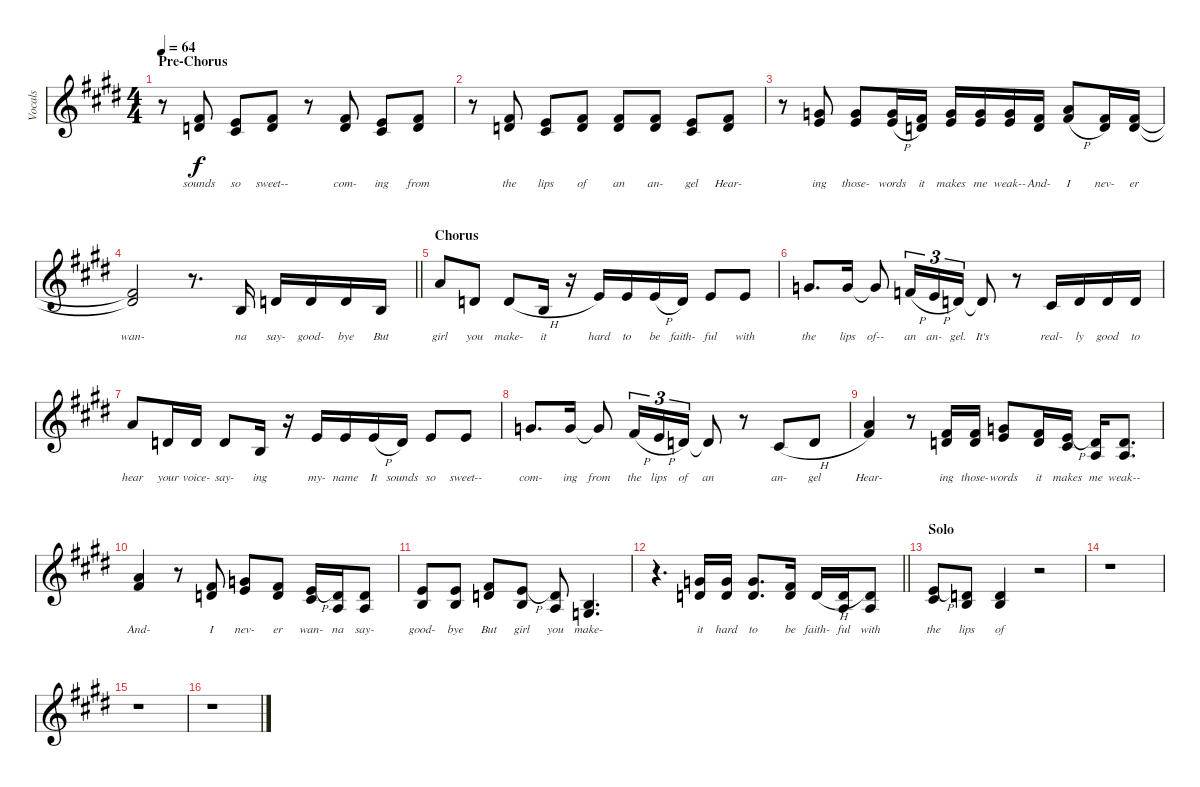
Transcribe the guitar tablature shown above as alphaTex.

\track ("Vocals" "Vocals") {instrument synthvoice}
\staff {score}
\tuning (D4 A3 F3 C3 G2 D2) {hide}
\ts (4 4)
\section ("" "Pre-Chorus")
\tempo 64
\clef g2
\ks e
r.8{dy f} (0.1 9.2).8{lyrics (0 "sounds") lyrics (1 "") lyrics (2 "") lyrics (3 "") lyrics (4 "")} (2.1 4.2).8{lyrics (0 "so") lyrics (1 "") lyrics (2 "") lyrics (3 "") lyrics (4 "")} (0.1 9.2).8{lyrics (0 "sweet--") lyrics (1 "") lyrics (2 "") lyrics (3 "") lyrics (4 "")} r.8 (0.1 9.2).8{lyrics (0 "com-") lyrics (1 "") lyrics (2 "") lyrics (3 "") lyrics (4 "")} (2.1 4.2).8{lyrics (0 "ing") lyrics (1 "") lyrics (2 "") lyrics (3 "") lyrics (4 "")} (0.1 9.2).8{lyrics (0 "from") lyrics (1 "") lyrics (2 "") lyrics (3 "") lyrics (4 "")} |
r.8 (0.1 9.2).8{lyrics (0 "the") lyrics (1 "") lyrics (2 "") lyrics (3 "") lyrics (4 "")} (2.1 4.2).8{lyrics (0 "lips") lyrics (1 "") lyrics (2 "") lyrics (3 "") lyrics (4 "")} (0.1 9.2).8{lyrics (0 "of") lyrics (1 "") lyrics (2 "") lyrics (3 "") lyrics (4 "")} (0.1 9.2).8{lyrics (0 "an") lyrics (1 "") lyrics (2 "") lyrics (3 "") lyrics (4 "")} (0.1 9.2).8{lyrics (0 "an-") lyrics (1 "") lyrics (2 "") lyrics (3 "") lyrics (4 "")} (2.1 4.2).8{lyrics (0 "gel") lyrics (1 "") lyrics (2 "") lyrics (3 "") lyrics (4 "")} (0.1 9.2).8{lyrics (0 "Hear-") lyrics (1 "") lyrics (2 "") lyrics (3 "") lyrics (4 "")} |
r.8 (2.1 10.2).8{lyrics (0 "ing") lyrics (1 "") lyrics (2 "") lyrics (3 "") lyrics (4 "")} (2.1 10.2).8{lyrics (0 "those-") lyrics (1 "") lyrics (2 "") lyrics (3 "") lyrics (4 "")} (2.1{h} 10.2).16{lyrics (0 "words") lyrics (1 "") lyrics (2 "") lyrics (3 "") lyrics (4 "")} (0.1 9.2).16{lyrics (0 "it") lyrics (1 "") lyrics (2 "") lyrics (3 "") lyrics (4 "")} (2.1 10.2).16{lyrics (0 "makes") lyrics (1 "") lyrics (2 "") lyrics (3 "") lyrics (4 "")} (2.1 10.2).16{lyrics (0 "me") lyrics (1 "") lyrics (2 "") lyrics (3 "") lyrics (4 "")} (2.1 10.2).16{lyrics (0 "weak--") lyrics (1 "") lyrics (2 "") lyrics (3 "") lyrics (4 "")} (0.1 9.2).16{lyrics (0 "And-") lyrics (1 "") lyrics (2 "") lyrics (3 "") lyrics (4 "")} (4.1{h} 12.2).8{lyrics (0 "I") lyrics (1 "") lyrics (2 "") lyrics (3 "") lyrics (4 "")} (0.1 9.2).16{lyrics (0 "nev-") lyrics (1 "") lyrics (2 "") lyrics (3 "") lyrics (4 "")} (0.1 9.2).16{lyrics (0 "er") lyrics (1 "") lyrics (2 "") lyrics (3 "") lyrics (4 "")} |
\barLineRight lightlight
(0.1{t} 9.2{t}).2{lyrics (0 "wan-") lyrics (1 "") lyrics (2 "") lyrics (3 "") lyrics (4 "")} r.8{d} 2.2.16{lyrics (0 "na") lyrics (1 "") lyrics (2 "") lyrics (3 "") lyrics (4 "")} 0.1.16{lyrics (0 "say-") lyrics (1 "") lyrics (2 "") lyrics (3 "") lyrics (4 "")} 0.1.16{lyrics (0 "good-") lyrics (1 "") lyrics (2 "") lyrics (3 "") lyrics (4 "")} 0.1.16{lyrics (0 "bye") lyrics (1 "") lyrics (2 "") lyrics (3 "") lyrics (4 "")} 2.2.16{lyrics (0 "But") lyrics (1 "") lyrics (2 "") lyrics (3 "") lyrics (4 "")} |
\section ("" "Chorus")
7.1.8{lyrics (0 "girl") lyrics (1 "") lyrics (2 "") lyrics (3 "") lyrics (4 "")} 0.1.8{lyrics (0 "you") lyrics (1 "") lyrics (2 "") lyrics (3 "") lyrics (4 "")} 0.1{h}.8{lyrics (0 "make-") lyrics (1 "") lyrics (2 "") lyrics (3 "") lyrics (4 "")} 2.2.16{lyrics (0 "it") lyrics (1 "") lyrics (2 "") lyrics (3 "") lyrics (4 "")} r.16 2.1.16{lyrics (0 "hard") lyrics (1 "") lyrics (2 "") lyrics (3 "") lyrics (4 "")} 2.1.16{lyrics (0 "to") lyrics (1 "") lyrics (2 "") lyrics (3 "") lyrics (4 "")} 2.1{h}.16{lyrics (0 "be") lyrics (1 "") lyrics (2 "") lyrics (3 "") lyrics (4 "")} 0.1.16{lyrics (0 "faith-") lyrics (1 "") lyrics (2 "") lyrics (3 "") lyrics (4 "")} 2.1.8{lyrics (0 "ful") lyrics (1 "") lyrics (2 "") lyrics (3 "") lyrics (4 "")} 2.1.8{lyrics (0 "with") lyrics (1 "") lyrics (2 "") lyrics (3 "") lyrics (4 "")} |
5.1.8{d lyrics (0 "the") lyrics (1 "") lyrics (2 "") lyrics (3 "") lyrics (4 "")} 5.1.16{lyrics (0 "lips") lyrics (1 "") lyrics (2 "") lyrics (3 "") lyrics (4 "")} 5.1{t}.8{lyrics (0 "of--") lyrics (1 "") lyrics (2 "") lyrics (3 "") lyrics (4 "")} 3.1{h}.16{tu (3 2) lyrics (0 "an") lyrics (1 "") lyrics (2 "") lyrics (3 "") lyrics (4 "")} 2.1{h}.16{tu (3 2) lyrics (0 "an-") lyrics (1 "") lyrics (2 "") lyrics (3 "") lyrics (4 "")} 0.1.16{tu (3 2) lyrics (0 "gel.") lyrics (1 "") lyrics (2 "") lyrics (3 "") lyrics (4 "")} 0.1{t}.8{lyrics (0 "It's") lyrics (1 "") lyrics (2 "") lyrics (3 "") lyrics (4 "")} r.8 4.2.16{lyrics (0 "real-") lyrics (1 "") lyrics (2 "") lyrics (3 "") lyrics (4 "")} 0.1.16{lyrics (0 "ly") lyrics (1 "") lyrics (2 "") lyrics (3 "") lyrics (4 "")} 0.1.16{lyrics (0 "good") lyrics (1 "") lyrics (2 "") lyrics (3 "") lyrics (4 "")} 0.1.16{lyrics (0 "to") lyrics (1 "") lyrics (2 "") lyrics (3 "") lyrics (4 "")} |
7.1.8{lyrics (0 "hear") lyrics (1 "") lyrics (2 "") lyrics (3 "") lyrics (4 "")} 0.1.16{lyrics (0 "your") lyrics (1 "") lyrics (2 "") lyrics (3 "") lyrics (4 "")} 0.1.16{lyrics (0 "voice-") lyrics (1 "") lyrics (2 "") lyrics (3 "") lyrics (4 "")} 0.1.8{lyrics (0 "say-") lyrics (1 "") lyrics (2 "") lyrics (3 "") lyrics (4 "")} 2.2.16{lyrics (0 "ing") lyrics (1 "") lyrics (2 "") lyrics (3 "") lyrics (4 "")} r.16 2.1.16{lyrics (0 "my-") lyrics (1 "") lyrics (2 "") lyrics (3 "") lyrics (4 "")} 2.1.16{lyrics (0 "name") lyrics (1 "") lyrics (2 "") lyrics (3 "") lyrics (4 "")} 2.1{h}.16{lyrics (0 "It") lyrics (1 "") lyrics (2 "") lyrics (3 "") lyrics (4 "")} 0.1.16{lyrics (0 "sounds") lyrics (1 "") lyrics (2 "") lyrics (3 "") lyrics (4 "")} 2.1.8{lyrics (0 "so") lyrics (1 "") lyrics (2 "") lyrics (3 "") lyrics (4 "")} 2.1.8{lyrics (0 "sweet--") lyrics (1 "") lyrics (2 "") lyrics (3 "") lyrics (4 "")} |
5.1.8{d lyrics (0 "com-") lyrics (1 "") lyrics (2 "") lyrics (3 "") lyrics (4 "")} 5.1.16{lyrics (0 "ing") lyrics (1 "") lyrics (2 "") lyrics (3 "") lyrics (4 "")} 5.1{t}.8{lyrics (0 "from") lyrics (1 "") lyrics (2 "") lyrics (3 "") lyrics (4 "")} 4.1{h}.16{tu (3 2) lyrics (0 "the") lyrics (1 "") lyrics (2 "") lyrics (3 "") lyrics (4 "")} 2.1{h}.16{tu (3 2) lyrics (0 "lips") lyrics (1 "") lyrics (2 "") lyrics (3 "") lyrics (4 "")} 0.1.16{tu (3 2) lyrics (0 "of") lyrics (1 "") lyrics (2 "") lyrics (3 "") lyrics (4 "")} 0.1{t}.8{lyrics (0 "an") lyrics (1 "") lyrics (2 "") lyrics (3 "") lyrics (4 "")} r.8 4.2{h}.8{lyrics (0 "an-") lyrics (1 "") lyrics (2 "") lyrics (3 "") lyrics (4 "")} 0.1.8{lyrics (0 "gel") lyrics (1 "") lyrics (2 "") lyrics (3 "") lyrics (4 "")} |
(7.1 9.2).4{lyrics (0 "Hear-") lyrics (1 "") lyrics (2 "") lyrics (3 "") lyrics (4 "")} r.8 (4.1 5.2).16{lyrics (0 "ing") lyrics (1 "") lyrics (2 "") lyrics (3 "") lyrics (4 "")} (4.1 5.2).16{lyrics (0 "those-") lyrics (1 "") lyrics (2 "") lyrics (3 "") lyrics (4 "")} (5.1 7.2).8{lyrics (0 "words") lyrics (1 "") lyrics (2 "") lyrics (3 "") lyrics (4 "")} (4.1 5.2).16{lyrics (0 "it") lyrics (1 "") lyrics (2 "") lyrics (3 "") lyrics (4 "")} (2.1{h} 4.2).16{lyrics (0 "makes") lyrics (1 "") lyrics (2 "") lyrics (3 "") lyrics (4 "")} (0.1 0.2).16{lyrics (0 "me") lyrics (1 "") lyrics (2 "") lyrics (3 "") lyrics (4 "")} (0.1 0.2).8{d lyrics (0 "weak--") lyrics (1 "") lyrics (2 "") lyrics (3 "") lyrics (4 "")} |
(7.1 9.2).4{lyrics (0 "And-") lyrics (1 "") lyrics (2 "") lyrics (3 "") lyrics (4 "")} r.8 (4.1 5.2).8{lyrics (0 "I") lyrics (1 "") lyrics (2 "") lyrics (3 "") lyrics (4 "")} (5.1 7.2).8{lyrics (0 "nev-") lyrics (1 "") lyrics (2 "") lyrics (3 "") lyrics (4 "")} (4.1 5.2).8{lyrics (0 "er") lyrics (1 "") lyrics (2 "") lyrics (3 "") lyrics (4 "")} (2.1{h} 4.2).16{lyrics (0 "wan-") lyrics (1 "") lyrics (2 "") lyrics (3 "") lyrics (4 "")} (0.1 0.2).16{lyrics (0 "na") lyrics (1 "") lyrics (2 "") lyrics (3 "") lyrics (4 "")} (0.1 0.2).8{lyrics (0 "say-") lyrics (1 "") lyrics (2 "") lyrics (3 "") lyrics (4 "")} |
(2.1 2.2).8{lyrics (0 "good-") lyrics (1 "") lyrics (2 "") lyrics (3 "") lyrics (4 "")} (2.1 2.2).8{lyrics (0 "bye") lyrics (1 "") lyrics (2 "") lyrics (3 "") lyrics (4 "")} (4.1 5.2).8{lyrics (0 "But") lyrics (1 "") lyrics (2 "") lyrics (3 "") lyrics (4 "")} (2.1{h} 2.2).8{lyrics (0 "girl") lyrics (1 "") lyrics (2 "") lyrics (3 "") lyrics (4 "")} (0.1 0.2).8{lyrics (0 "you") lyrics (1 "") lyrics (2 "") lyrics (3 "") lyrics (4 "")} (2.2 2.3).4{d lyrics (0 "make-") lyrics (1 "") lyrics (2 "") lyrics (3 "") lyrics (4 "")} |
\barLineRight lightlight
r.4{d} (5.1 5.2).16{lyrics (0 "it") lyrics (1 "") lyrics (2 "") lyrics (3 "") lyrics (4 "")} (5.1 5.2).16{lyrics (0 "hard") lyrics (1 "") lyrics (2 "") lyrics (3 "") lyrics (4 "")} (5.1 5.2).8{d lyrics (0 "to") lyrics (1 "") lyrics (2 "") lyrics (3 "") lyrics (4 "")} (4.1 5.2).16{lyrics (0 "be") lyrics (1 "") lyrics (2 "") lyrics (3 "") lyrics (4 "")} 0.1{h}.16{lyrics (0 "faith-") lyrics (1 "") lyrics (2 "") lyrics (3 "") lyrics (4 "")} (5.2 4.3).16{lyrics (0 "ful") lyrics (1 "") lyrics (2 "") lyrics (3 "") lyrics (4 "")} (0.1 0.2).8{lyrics (0 "with") lyrics (1 "") lyrics (2 "") lyrics (3 "") lyrics (4 "")} |
\section ("" "Solo")
(2.1{h} 4.2).8{lyrics (0 "the") lyrics (1 "") lyrics (2 "") lyrics (3 "") lyrics (4 "")} (0.1 2.2).8{lyrics (0 "lips") lyrics (1 "") lyrics (2 "") lyrics (3 "") lyrics (4 "")} (0.1 2.2).4{lyrics (0 "of") lyrics (1 "") lyrics (2 "") lyrics (3 "") lyrics (4 "")} r.2 |
r.1 |
r.1 |
r.1
